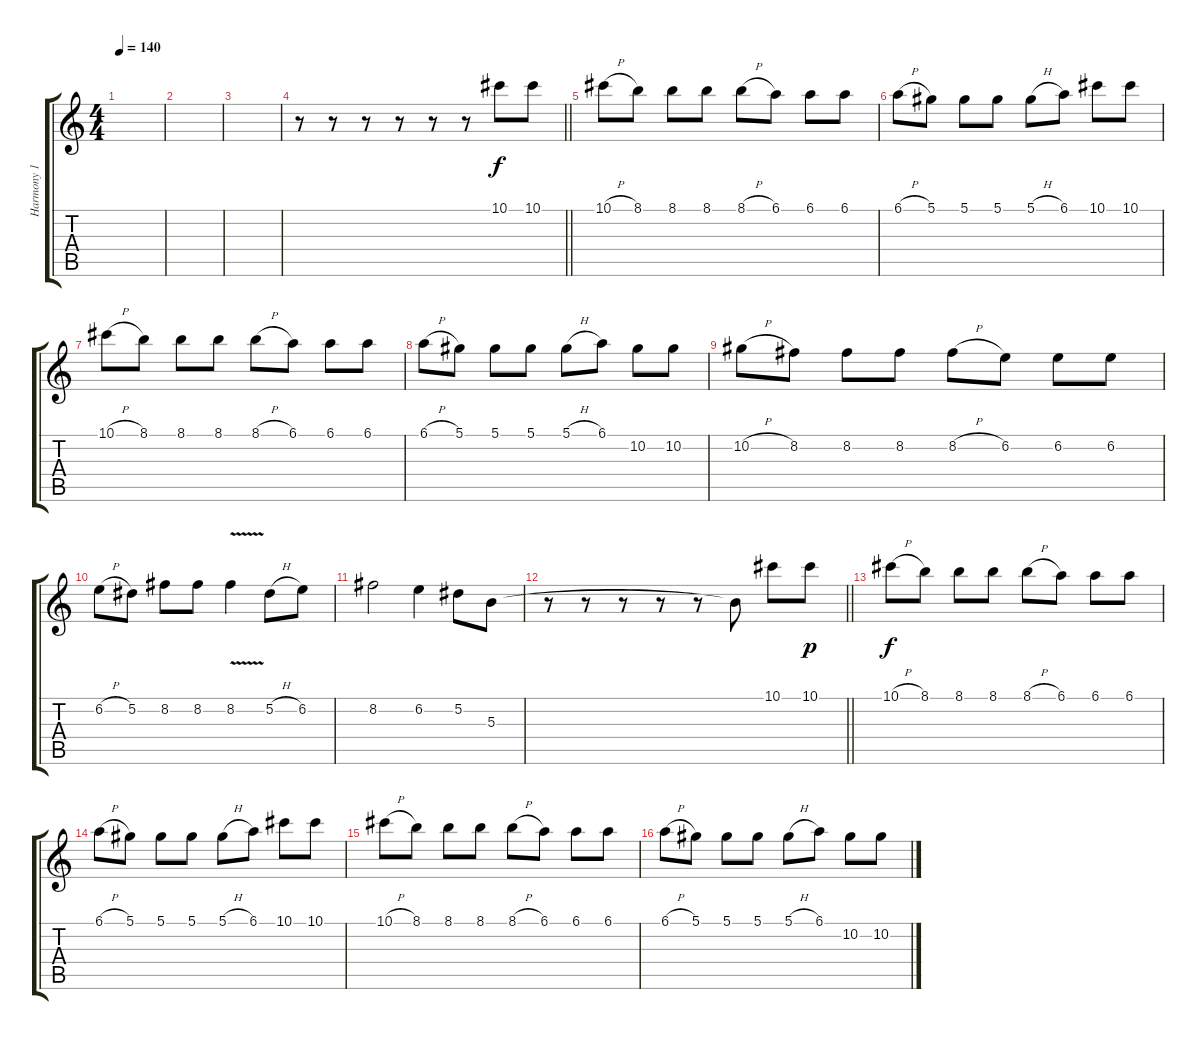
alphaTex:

\track ("Harmony 1" "Harmony 1") {instrument overdrivenguitar}
\staff {score tabs}
\tuning (Eb4 Bb3 Gb3 Db3 Ab2 Db2) {hide}
\ts (4 4)
\tempo 140
\clef g2
\ks c
|
|
|
\barLineRight lightlight
r.8 r.8 r.8 r.8 r.8 r.8 10.1.8 10.1.8 |
10.1{h}.8 8.1.8 8.1.8 8.1.8 8.1{h}.8 6.1.8 6.1.8 6.1.8 |
6.1{h}.8 5.1.8 5.1.8 5.1.8 5.1{h}.8 6.1.8 10.1.8 10.1.8 |
10.1{h}.8 8.1.8 8.1.8 8.1.8 8.1{h}.8 6.1.8 6.1.8 6.1.8 |
6.1{h}.8 5.1.8 5.1.8 5.1.8 5.1{h}.8 6.1.8 10.2.8 10.2.8 |
10.2{h}.8 8.2.8 8.2.8 8.2.8 8.2{h}.8 6.2.8 6.2.8 6.2.8 |
6.2{h}.8 5.2.8 8.2.8 8.2.8 8.2{v}.4 5.2{h}.8 6.2.8 |
8.2.2 6.2.4 5.2.8 5.3.8 |
\barLineRight lightlight
r.8 r.8 r.8 r.8 r.8 5.3{t}.8 10.1.8 10.1.8{dy p} |
10.1{h}.8{dy f} 8.1.8 8.1.8 8.1.8 8.1{h}.8 6.1.8 6.1.8 6.1.8 |
6.1{h}.8 5.1.8 5.1.8 5.1.8 5.1{h}.8 6.1.8 10.1.8 10.1.8 |
10.1{h}.8 8.1.8 8.1.8 8.1.8 8.1{h}.8 6.1.8 6.1.8 6.1.8 |
6.1{h}.8 5.1.8 5.1.8 5.1.8 5.1{h}.8 6.1.8 10.2.8 10.2.8
